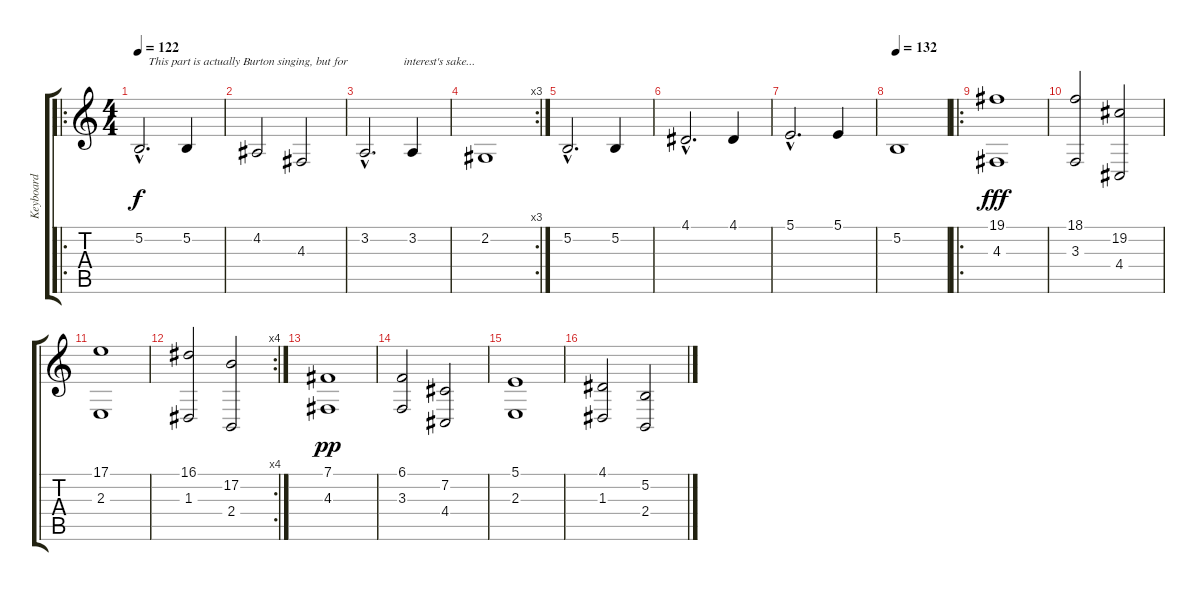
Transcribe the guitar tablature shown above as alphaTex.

\track ("Keyboard" "Keyboard") {instrument stringensemble1}
\staff {score tabs}
\tuning (B3 Gb3 D3 A2 E2 B1) {hide}
\ro
\ts (4 4)
\tempo 122
\clef g2
\ks c
5.2{hac}.2{d txt "   This part is actually Burton singing, but for" dy f volume 5 instrument stringensemble1} 5.2.4 |
4.2.2 4.3.2 |
3.2{hac}.2{d txt "             interest's sake..."} 3.2.4 |
\rc 3
2.2.1 |
5.2{hac}.2{d} 5.2.4 |
4.1{hac}.2{d} 4.1.4 |
5.1{hac}.2{d volume 16} 5.1.4 |
\tempo 132
5.2.1 |
\ro
(19.1 4.3).1{dy fff} |
(18.1 3.3).2 (19.2 4.4).2 |
(17.1 2.3).1 |
\rc 4
(16.1 1.3).2 (17.2 2.4).2 |
(7.1 4.3).1{dy pp} |
(6.1 3.3).2 (7.2 4.4).2 |
(5.1 2.3).1 |
(4.1 1.3).2 (5.2 2.4).2
